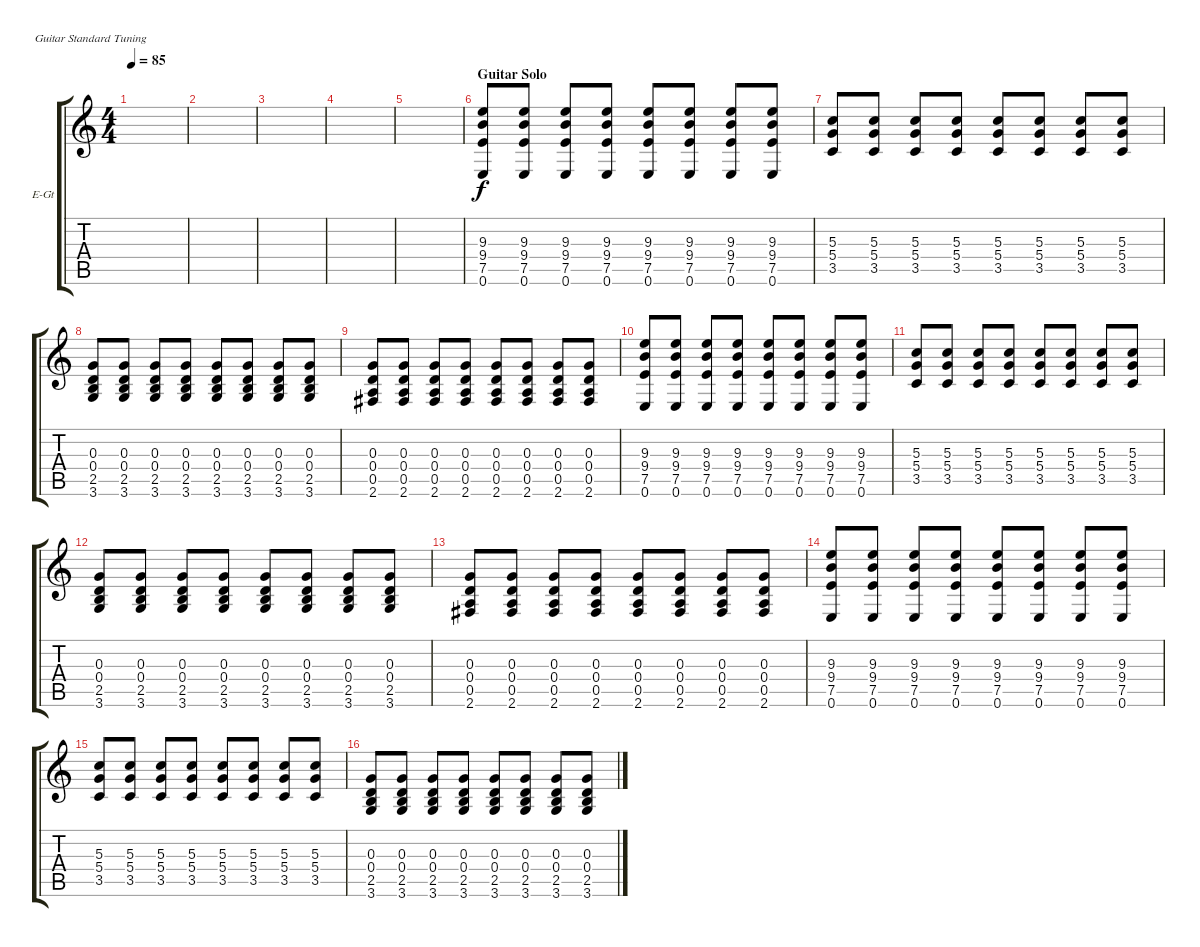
\defaultSystemsLayout 4
\bracketExtendMode groupsimilarinstruments
\firstSystemTrackNameOrientation horizontal
\otherSystemsTrackNameOrientation horizontal
\track ("Electric Guitar" "E-Gt") {instrument distortionguitar}
\staff {score tabs}
\tuning (E4 B3 G3 D3 A2 E2)
\ts (4 4)
\tempo 85
\clef g2
\ks c
|
|
|
|
|
\section ("" "Guitar Solo")
(0.6 7.5 9.4 9.3).8 (0.6 7.5 9.4 9.3).8 (0.6 7.5 9.4 9.3).8 (0.6 7.5 9.4 9.3).8 (0.6 7.5 9.4 9.3).8 (0.6 7.5 9.4 9.3).8 (0.6 7.5 9.4 9.3).8 (0.6 7.5 9.4 9.3).8 |
(3.5 5.4 5.3).8 (3.5 5.4 5.3).8 (3.5 5.4 5.3).8 (3.5 5.4 5.3).8 (3.5 5.4 5.3).8 (3.5 5.4 5.3).8 (3.5 5.4 5.3).8 (3.5 5.4 5.3).8 |
(3.6 2.5 0.4 0.3).8 (3.6 2.5 0.4 0.3).8 (3.6 2.5 0.4 0.3).8 (3.6 2.5 0.4 0.3).8 (3.6 2.5 0.4 0.3).8 (3.6 2.5 0.4 0.3).8 (3.6 2.5 0.4 0.3).8 (3.6 2.5 0.4 0.3).8 |
(2.6 0.5 0.4 0.3).8 (2.6 0.5 0.4 0.3).8 (2.6 0.5 0.4 0.3).8 (2.6 0.5 0.4 0.3).8 (2.6 0.5 0.4 0.3).8 (2.6 0.5 0.4 0.3).8 (2.6 0.5 0.4 0.3).8 (2.6 0.5 0.4 0.3).8 |
(0.6 7.5 9.4 9.3).8 (0.6 7.5 9.4 9.3).8 (0.6 7.5 9.4 9.3).8 (0.6 7.5 9.4 9.3).8 (0.6 7.5 9.4 9.3).8 (0.6 7.5 9.4 9.3).8 (0.6 7.5 9.4 9.3).8 (0.6 7.5 9.4 9.3).8 |
(3.5 5.4 5.3).8 (3.5 5.4 5.3).8 (3.5 5.4 5.3).8 (3.5 5.4 5.3).8 (3.5 5.4 5.3).8 (3.5 5.4 5.3).8 (3.5 5.4 5.3).8 (3.5 5.4 5.3).8 |
(3.6 2.5 0.4 0.3).8 (3.6 2.5 0.4 0.3).8 (3.6 2.5 0.4 0.3).8 (3.6 2.5 0.4 0.3).8 (3.6 2.5 0.4 0.3).8 (3.6 2.5 0.4 0.3).8 (3.6 2.5 0.4 0.3).8 (3.6 2.5 0.4 0.3).8 |
(2.6 0.5 0.4 0.3).8 (2.6 0.5 0.4 0.3).8 (2.6 0.5 0.4 0.3).8 (2.6 0.5 0.4 0.3).8 (2.6 0.5 0.4 0.3).8 (2.6 0.5 0.4 0.3).8 (2.6 0.5 0.4 0.3).8 (2.6 0.5 0.4 0.3).8 |
(0.6 7.5 9.4 9.3).8 (0.6 7.5 9.4 9.3).8 (0.6 7.5 9.4 9.3).8 (0.6 7.5 9.4 9.3).8 (0.6 7.5 9.4 9.3).8 (0.6 7.5 9.4 9.3).8 (0.6 7.5 9.4 9.3).8 (0.6 7.5 9.4 9.3).8 |
(3.5 5.4 5.3).8 (3.5 5.4 5.3).8 (3.5 5.4 5.3).8 (3.5 5.4 5.3).8 (3.5 5.4 5.3).8 (3.5 5.4 5.3).8 (3.5 5.4 5.3).8 (3.5 5.4 5.3).8 |
(3.6 2.5 0.4 0.3).8 (3.6 2.5 0.4 0.3).8 (3.6 2.5 0.4 0.3).8 (3.6 2.5 0.4 0.3).8 (3.6 2.5 0.4 0.3).8 (3.6 2.5 0.4 0.3).8 (3.6 2.5 0.4 0.3).8 (3.6 2.5 0.4 0.3).8
